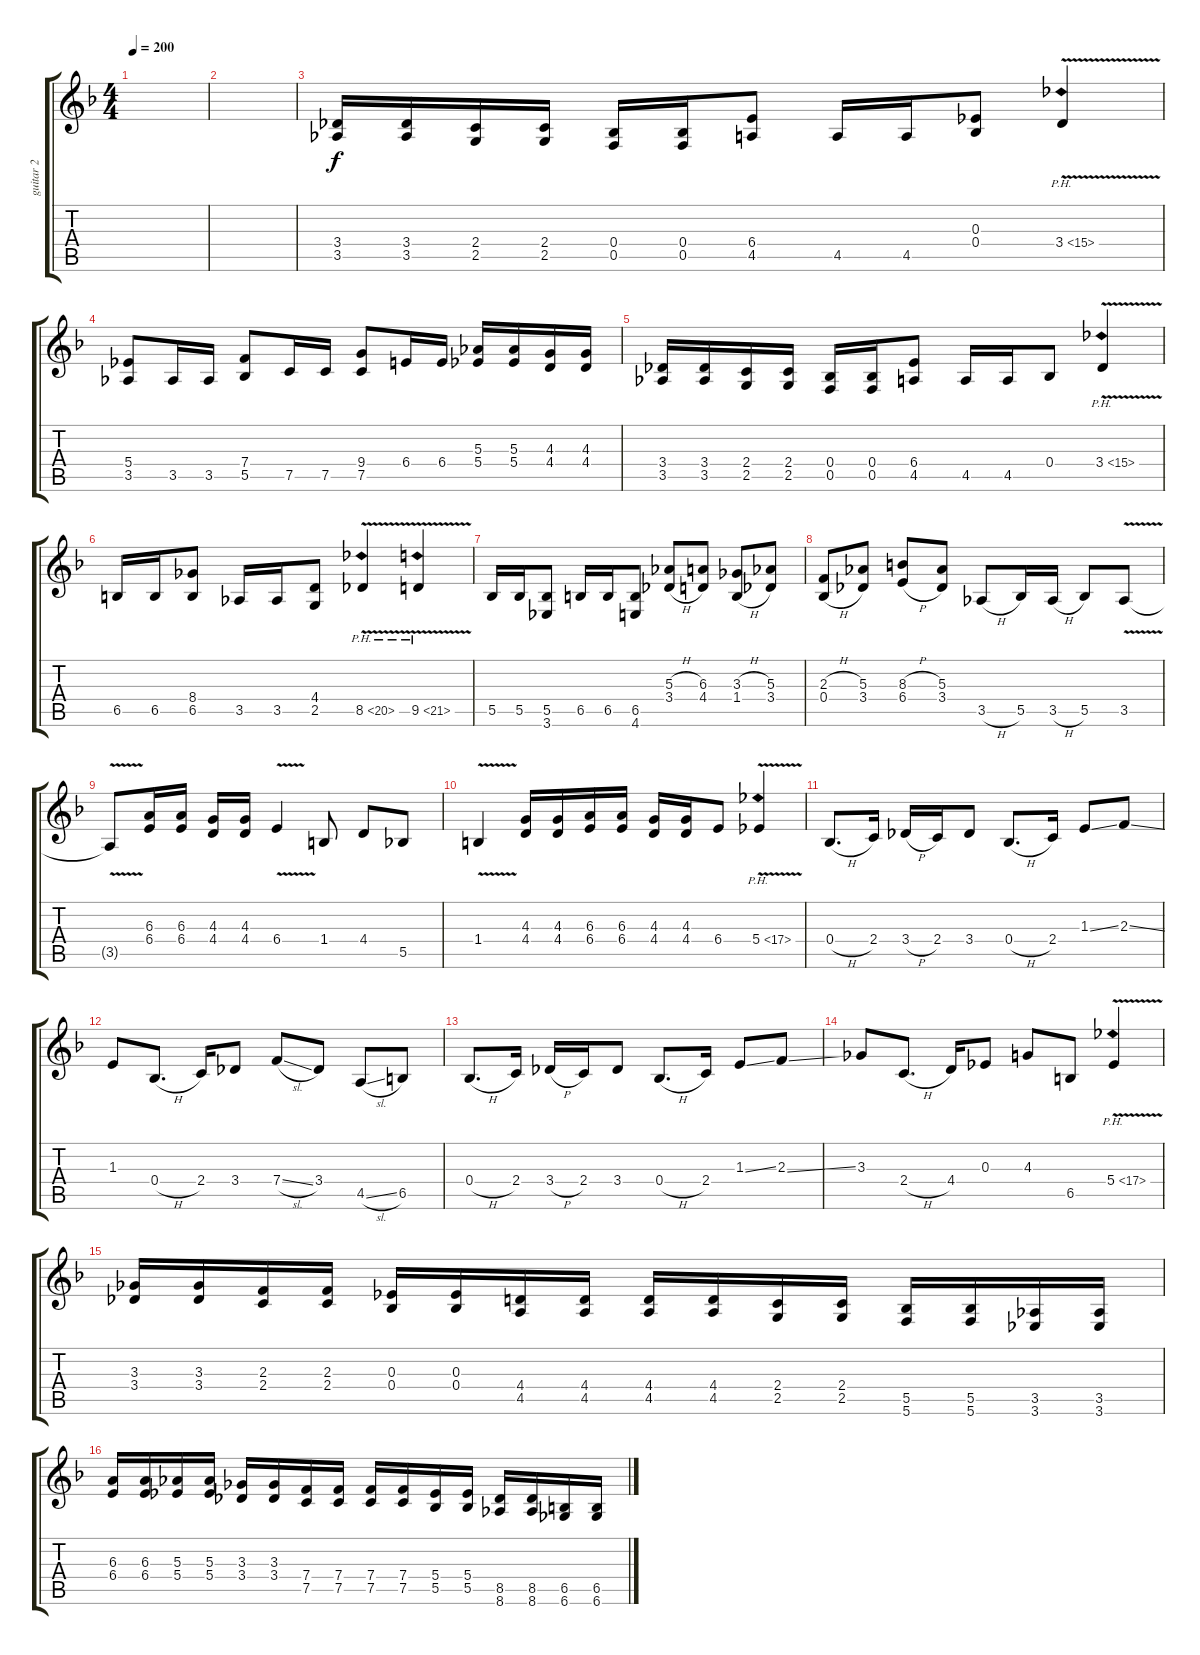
\track ("guitar 2" "guitar 2") {instrument distortionguitar}
\staff {score tabs}
\tuning (C4 G3 Eb3 Bb2 F2 C2) {hide}
\ts (4 4)
\tempo 200
\clef g2
\ks dminor
|
|
(3.4 3.5).16 (3.4 3.5).16 (2.4 2.5).16 (2.4 2.5).16 (0.4 0.5).16 (0.4 0.5).16 (6.4 4.5).8 4.5.16 4.5.16 (0.3 0.4).8 3.4{ph 12 v}.4 |
(5.4 3.5).8 3.5.16 3.5.16 (7.4 5.5).8 7.5.16 7.5.16 (9.4 7.5).8 6.4.16 6.4.16 (5.3 5.4).16 (5.3 5.4).16 (4.3 4.4).16 (4.3 4.4).16 |
(3.4 3.5).16 (3.4 3.5).16 (2.4 2.5).16 (2.4 2.5).16 (0.4 0.5).16 (0.4 0.5).16 (6.4 4.5).8 4.5.16 4.5.16 0.4.8 3.4{ph 12 v}.4 |
6.5.16 6.5.16 (8.4 6.5).8 3.5.16 3.5.16 (4.4 2.5).8 8.5{ph 12 v}.4 9.5{ph 12 v}.4 |
5.5.16 5.5.16 (5.5 3.6).8 6.5.16 6.5.16 (6.5 4.6).8 (5.3{h} 3.4{h}).8 (6.3 4.4).8 (3.3{h} 1.4{h}).8 (5.3 3.4).8 |
(2.3{h} 0.4{h}).8 (5.3 3.4).8 (8.3{h} 6.4{h}).8 (5.3 3.4).8 3.5{h}.8 5.5.16 3.5{h}.16 5.5.8 3.5{v}.8 |
3.5{t}.8 (6.3 6.4).16 (6.3 6.4).16 (4.3 4.4).16 (4.3 4.4).16 6.4{v}.4 1.4.8 4.4.8 5.5.8 |
1.4{v}.4 (4.3 4.4).16 (4.3 4.4).16 (6.3 6.4).16 (6.3 6.4).16 (4.3 4.4).16 (4.3 4.4).16 6.4.8 5.4{ph 12 v}.4 |
0.4{h}.8{d} 2.4.16 3.4{h}.16 2.4.16 3.4.8 0.4{h}.8{d} 2.4.16 1.3{ss}.8 2.3{ss}.8 |
1.3.8 0.4{h}.8{d} 2.4.16 3.4.8 7.4{sl}.8 3.4.8 4.5{sl}.8 6.5.8 |
0.4{h}.8{d} 2.4.16 3.4{h}.16 2.4.16 3.4.8 0.4{h}.8{d} 2.4.16 1.3{ss}.8 2.3{ss}.8 |
3.3.8 2.4{h}.8{d} 4.4.16 0.3.8 4.3.8 6.5.8 5.4{ph 12 v}.4 |
(3.3 3.4).16 (3.3 3.4).16 (2.3 2.4).16 (2.3 2.4).16 (0.3 0.4).16 (0.3 0.4).16 (4.4 4.5).16 (4.4 4.5).16 (4.4 4.5).16 (4.4 4.5).16 (2.4 2.5).16 (2.4 2.5).16 (5.5 5.6).16 (5.5 5.6).16 (3.5 3.6).16 (3.5 3.6).16 |
(6.3 6.4).16 (6.3 6.4).16 (5.3 5.4).16 (5.3 5.4).16 (3.3 3.4).16 (3.3 3.4).16 (7.4 7.5).16 (7.4 7.5).16 (7.4 7.5).16 (7.4 7.5).16 (5.4 5.5).16 (5.4 5.5).16 (8.5 8.6).16 (8.5 8.6).16 (6.5 6.6).16 (6.5 6.6).16
